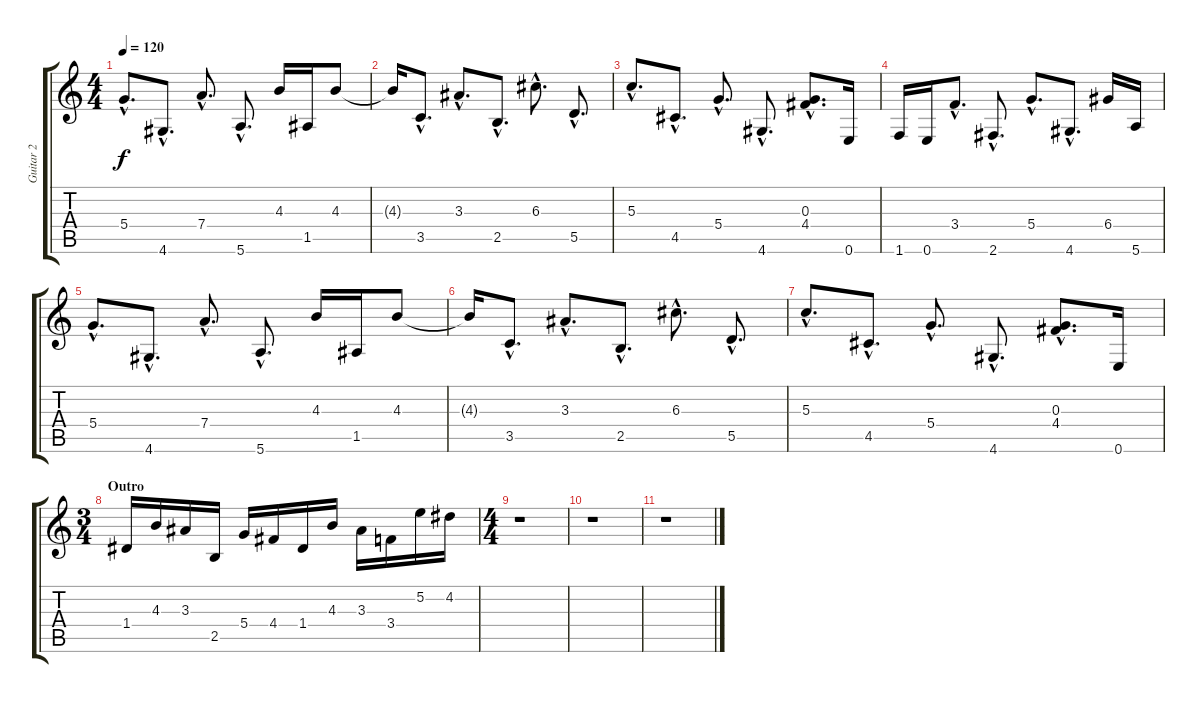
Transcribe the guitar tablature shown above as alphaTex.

\track ("Guitar 2" "Guitar 2") {instrument distortionguitar}
\staff {score tabs}
\tuning (E4 B3 G3 D3 A2 E2) {hide}
\ts (4 4)
\tempo 120
\clef g2
\ks c
5.4{hac}.8{d dy f} 4.6{hac}.8{d} 7.4{hac}.8{d} 5.6{hac}.8{d} 4.3.16 1.5.16 4.3.8 |
4.3{t}.16 3.5{hac}.8{d} 3.3{hac}.8{d} 2.5{hac}.8{d} 6.3{hac}.8{d} 5.5{hac}.8{d} |
5.3{hac}.8{d} 4.5{hac}.8{d} 5.4{hac}.8{d} 4.6{hac}.8{d} (0.3{hac} 4.4{hac}).8{d} 0.6.16 |
1.6.16 0.6.16 3.4{hac}.8{d} 2.6{hac}.8{d} 5.4{hac}.8{d} 4.6{hac}.8{d} 6.4.16 5.6.16 |
5.4{hac}.8{d} 4.6{hac}.8{d} 7.4{hac}.8{d} 5.6{hac}.8{d} 4.3.16 1.5.16 4.3.8 |
4.3{t}.16 3.5{hac}.8{d} 3.3{hac}.8{d} 2.5{hac}.8{d} 6.3{hac}.8{d} 5.5{hac}.8{d} |
5.3{hac}.8{d} 4.5{hac}.8{d} 5.4{hac}.8{d} 4.6{hac}.8{d} (0.3{hac} 4.4{hac}).8{d} 0.6.16 |
\ts (3 4)
\section ("" "Outro")
1.4.16 4.3.16 3.3.16 2.5.16 5.4.16 4.4.16 1.4.16 4.3.16 3.3.16 3.4.16 5.2.16 4.2.16 |
\ts (4 4)
r.1 |
r.1 |
r.1
